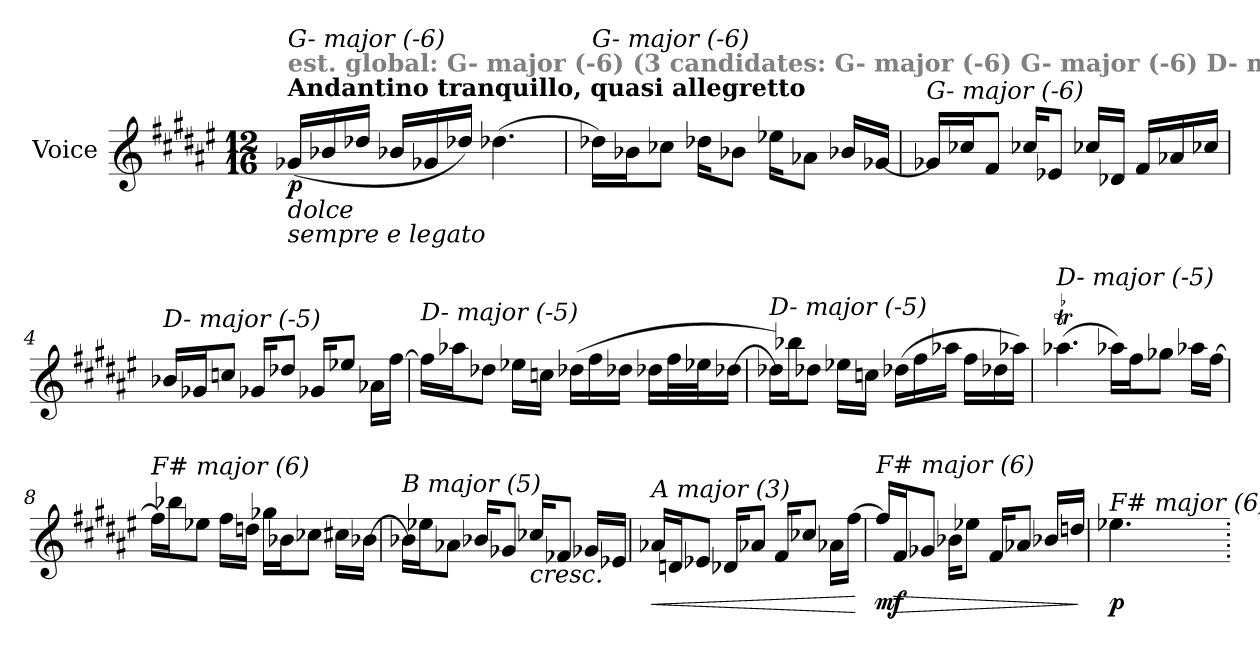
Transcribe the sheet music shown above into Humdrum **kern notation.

**kern	**dynam
*part1	*part1
*staff1	*staff1
*I"Voice	*
*I'V	*
*clefG2	*
*k[f#c#g#d#a#e#]	*
*M12/16	*
*MM57	*
=1	=1
!LO:TX:b:i:t=dolce	!
!LO:TX:b:i:t=sempre e legato	!
!LO:TX:a:B:t=Andantino tranquillo, quasi allegretto	!
!LO:TX:a:B:color=#808080:t=est. global&colon; G- major (-6) (3 candidates&colon; G- major (-6) G- major (-6) D- major (-5) )	!
!LO:TX:i:t=G- major (-6)	!
!	!LO:DY:b
(<16g-Xi/LL	p
16b-Xi/	.
16dd-Xi/JJ	.
16b-Xi/LL	.
16g-Xi/	.
16dd-Xi/JJ)	.
[4.dd-Xi\	.
!!LO:LB:g=z
=2	=2
!LO:TX:i:t=G- major (-6)	!
16dd-Xi\LL]	.
16b-Xi\J	.
8cc-Xi\J	.
16dd-Xi\KL	.
8b-Xi\J	.
16ee-Xi\KL	.
8a-Xi\J	.
16b-Xi/LL	.
[16g-Xi/JJ	.
=3	=3
!LO:TX:i:t=G- major (-6)	!
16g-Xi/LL]	.
16cc-Xi/J	.
8f#i/J	.
16cc-Xi/KL	.
8e-Xi/J	.
16cc-Xi/LL	.
16d-Xi/JJ	.
16f#i/LL	.
16a-Xi/	.
16cc-Xi/JJ	.
=4	=4
!LO:TX:i:t=D- major (-5)	!
16b-Xi/LL	.
16g-Xi/J	.
8ccni/J	.
16g-Xi/KL	.
8dd-Xi/J	.
16g-Xi/KL	.
8ee-Xi/J	.
16a-Xi\LL	.
[16ff#i\JJ	.
=5	=5
!LO:TX:i:t=D- major (-5)	!
16ff#i\LL]	.
16aa-Xi\J	.
8dd-Xi\J	.
16ee-Xi\LL	.
16ccni\JJ	.
(>16dd-Xi\LL	.
16ff#i\	.
16dd-Xi\JJ	.
16dd-Xi\LL	.
32ff#i\L	.
32ee-Xi\J	.
[16dd-Xi\JJ	.
!!LO:LB:g=z
=6	=6
!LO:TX:i:t=D- major (-5)	!
16dd-Xi\LL])	.
16bb-Xi\J	.
8dd-Xi\J	.
16ee-Xi\LL	.
16ccni\JJ	.
(>16dd-Xi\LL	.
16ff#i\	.
16aa-Xi\JJ	.
16ff#i\LL	.
16dd-Xi\	.
16aa-Xi\JJ)	.
=7	=7
!LO:TX:i:t=D- major (-5)	!
[4.aa-XTi\	.
16aa-Xi\LL]	.
16ff#i\J	.
8gg-Xi\J	.
16aa-Xi\LL	.
[16ff#i\JJ	.
=8	=8
!LO:TX:i:t=F# major (6)	!
16ff#i\LL]	.
16bb-Xi\J	.
8ee-Xi\J	.
16ff#i\LL	.
16ddni\JJ	.
16gg-Xi\LL	.
16b-Xi\J	.
8cc-Xi\J	.
16cc#X\LL	.
[16b-Xi\JJ	.
=9	=9
!LO:TX:i:t=B major (5)	!
16b-Xi\LL]	.
16ee-Xi\J	.
8a-Xi\J	.
16b-Xi/KL	.
8g-Xi/J	.
!LO:TX:b:i:t=cresc.	!
16cc-Xi/KL	.
8f-Xi/J	.
16g-Xi/LL	.
16e-Xi/JJ	.
!!LO:LB:g=z
=10	=10
!LO:TX:i:t=A major (3)	!
!	!LO:HP:b
16a-Xi/LL	<
16dni/J	.
8e-Xi/J	.
16d-Xi/KL	.
8a-Xi/J	.
16f#i/KL	.
8cc-Xi/J	.
16a-Xi\LL	.
[16ff#i\JJ	.
.	[
=11	=11
!LO:TX:i:t=F# major (6)	!
!	!LO:DY:b
16ff#i/LL]	mf
!	!LO:HP:b
16f#i/J	>
8g-Xi/J	.
16b-Xi\KL	.
8ee-Xi\J	.
16f#i/KL	.
8a-Xi/J	.
16b-Xi/LL	.
16ddni/JJ	.
.	]
=12	=12
!LO:TX:i:t=F# major (6)	!
!	!LO:DY:b
4.ee-Xi\	p
=.	=.
*-	*-
